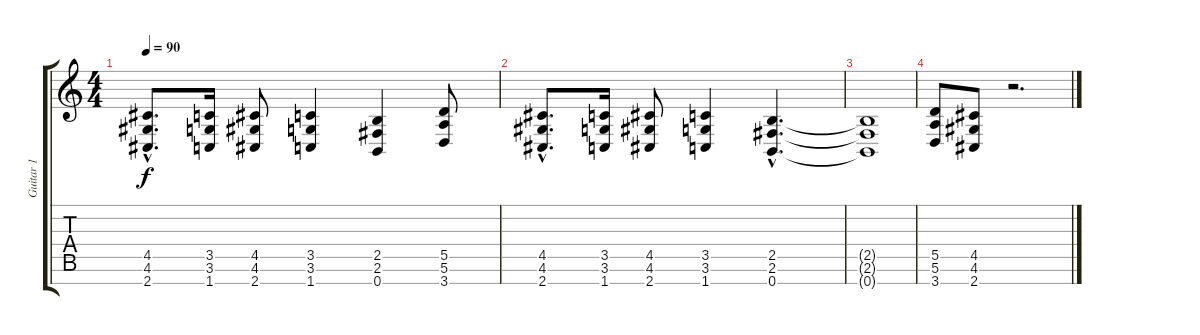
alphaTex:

\track ("Guitar 1" "Guitar 1") {instrument distortionguitar}
\staff {score tabs}
\tuning (E4 B3 G3 D3 A2 E2 B1) {hide}
\ts (4 4)
\tempo 90
\clef g2
\ks c
(4.5{hac} 4.6{hac} 2.7{hac}).8{d dy f} (3.5 3.6 1.7).16 (4.5 4.6 2.7).8 (3.5 3.6 1.7).4 (2.5 2.6 0.7).4 (5.5 5.6 3.7).8 |
(4.5{hac} 4.6{hac} 2.7{hac}).8{d} (3.5 3.6 1.7).16 (4.5 4.6 2.7).8 (3.5 3.6 1.7).4 (2.5{hac} 2.6{hac} 0.7{hac}).4{d} |
(2.5{t} 2.6{t} 0.7{t}).1 |
(5.5 5.6 3.7).8 (4.5 4.6 2.7).8 r.2{d}
